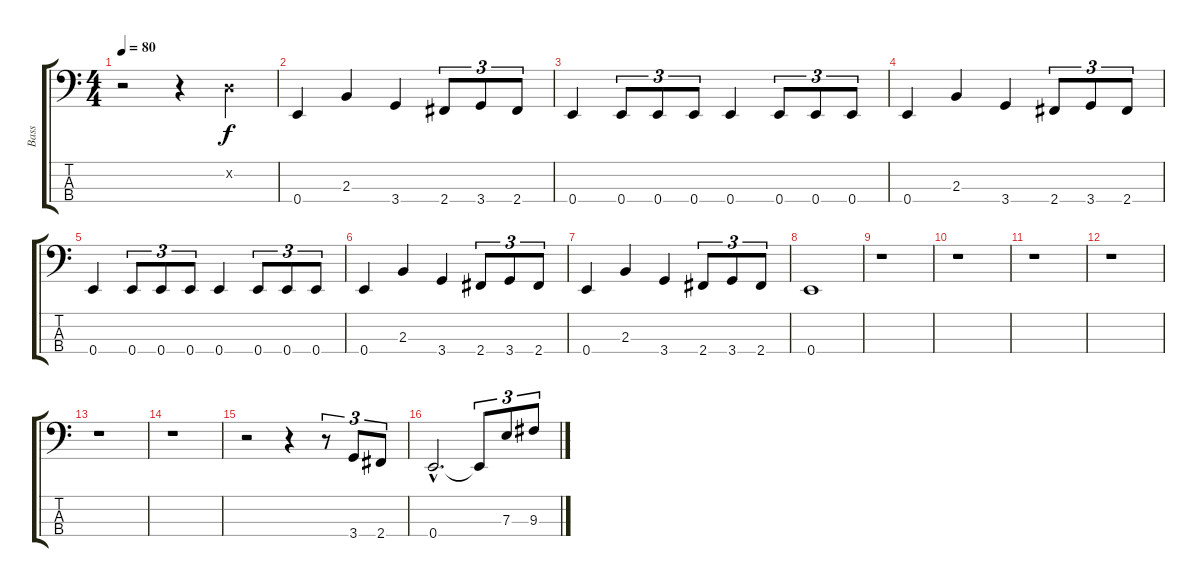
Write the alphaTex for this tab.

\track ("Bass" "Bass") {instrument electricbasspick}
\staff {score tabs}
\tuning (G2 D2 A1 E1) {hide}
\ts (4 4)
\tempo 80
\clef f4
\ks c
r.2{dy f} r.4 0.2{x}.4 |
0.4.4 2.3.4 3.4.4 2.4.8{tu (3 2)} 3.4.8{tu (3 2)} 2.4.8{tu (3 2)} |
0.4.4 0.4.8{tu (3 2)} 0.4.8{tu (3 2)} 0.4.8{tu (3 2)} 0.4.4 0.4.8{tu (3 2)} 0.4.8{tu (3 2)} 0.4.8{tu (3 2)} |
0.4.4 2.3.4 3.4.4 2.4.8{tu (3 2)} 3.4.8{tu (3 2)} 2.4.8{tu (3 2)} |
0.4.4 0.4.8{tu (3 2)} 0.4.8{tu (3 2)} 0.4.8{tu (3 2)} 0.4.4 0.4.8{tu (3 2)} 0.4.8{tu (3 2)} 0.4.8{tu (3 2)} |
0.4.4 2.3.4 3.4.4 2.4.8{tu (3 2)} 3.4.8{tu (3 2)} 2.4.8{tu (3 2)} |
0.4.4 2.3.4 3.4.4 2.4.8{tu (3 2)} 3.4.8{tu (3 2)} 2.4.8{tu (3 2)} |
0.4.1 |
r.1 |
r.1 |
r.1 |
r.1 |
r.1 |
r.1 |
r.2 r.4 r.8{tu (3 2)} 3.4.8{tu (3 2)} 2.4.8{tu (3 2)} |
0.4{hac}.2{d} 0.4{t}.8{tu (3 2)} 7.3.8{tu (3 2)} 9.3.8{tu (3 2)}
